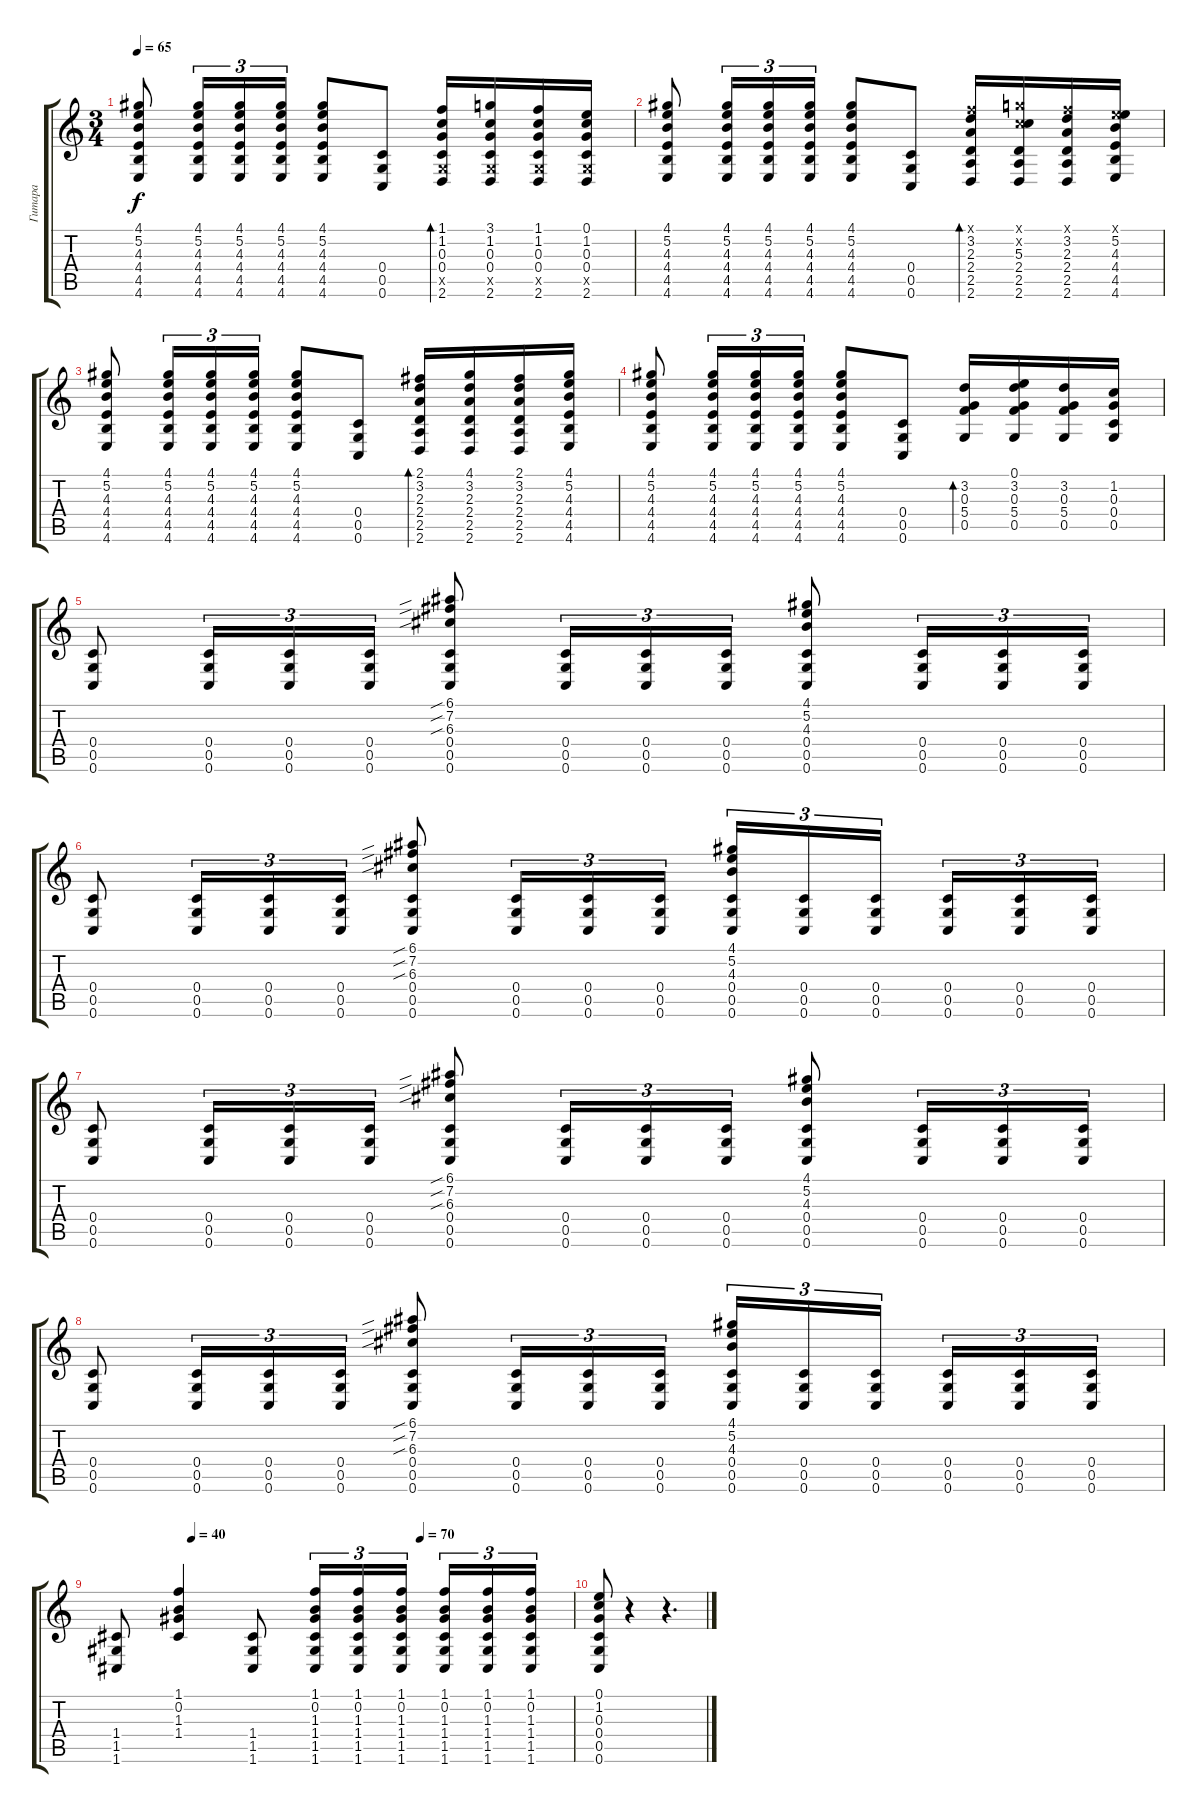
\track ("Гитара" "Гитара") {instrument acousticguitarsteel}
\staff {score tabs}
\tuning (E4 B3 G3 C3 G2 C2) {hide}
\ts (3 4)
\tempo 65
\clef g2
\ks c
(4.1 5.2 4.3 4.4 4.5 4.6).8{dy f} (4.1 5.2 4.3 4.4 4.5 4.6).16{tu (3 2)} (4.1 5.2 4.3 4.4 4.5 4.6).16{tu (3 2)} (4.1 5.2 4.3 4.4 4.5 4.6).16{tu (3 2)} (4.1 5.2 4.3 4.4 4.5 4.6).8 (0.4 0.5 0.6).8 (1.1 1.2 0.3 0.4 0.5{x} 2.6).16{bd 120} (3.1 1.2 0.3 0.4 0.5{x} 2.6).16 (1.1 1.2 0.3 0.4 0.5{x} 2.6).16 (0.1 1.2 0.3 0.4 0.5{x} 2.6).16 |
(4.1 5.2 4.3 4.4 4.5 4.6).8 (4.1 5.2 4.3 4.4 4.5 4.6).16{tu (3 2)} (4.1 5.2 4.3 4.4 4.5 4.6).16{tu (3 2)} (4.1 5.2 4.3 4.4 4.5 4.6).16{tu (3 2)} (4.1 5.2 4.3 4.4 4.5 4.6).8 (0.4 0.5 0.6).8 (1.1{x} 3.2 2.3 2.4 2.5 2.6).16{bd 120} (3.1{x} 1.2{x} 5.3 2.4 2.5 2.6).16 (1.1{x} 3.2 2.3 2.4 2.5 2.6).16 (0.1{x} 5.2 4.3 4.4 4.5 4.6).16 |
(4.1 5.2 4.3 4.4 4.5 4.6).8 (4.1 5.2 4.3 4.4 4.5 4.6).16{tu (3 2)} (4.1 5.2 4.3 4.4 4.5 4.6).16{tu (3 2)} (4.1 5.2 4.3 4.4 4.5 4.6).16{tu (3 2)} (4.1 5.2 4.3 4.4 4.5 4.6).8 (0.4 0.5 0.6).8 (2.1 3.2 2.3 2.4 2.5 2.6).16{bd 120} (4.1 3.2 2.3 2.4 2.5 2.6).16 (2.1 3.2 2.3 2.4 2.5 2.6).16 (4.1 5.2 4.3 4.4 4.5 4.6).16 |
(4.1 5.2 4.3 4.4 4.5 4.6).8 (4.1 5.2 4.3 4.4 4.5 4.6).16{tu (3 2)} (4.1 5.2 4.3 4.4 4.5 4.6).16{tu (3 2)} (4.1 5.2 4.3 4.4 4.5 4.6).16{tu (3 2)} (4.1 5.2 4.3 4.4 4.5 4.6).8 (0.4 0.5 0.6).8 (3.2 0.3 5.4 0.5).16{bd 120} (0.1 3.2 0.3 5.4 0.5).16 (3.2 0.3 5.4 0.5).16 (1.2 0.3 0.4 0.5).16 |
(0.4 0.5 0.6).8 (0.4 0.5 0.6).16{tu (3 2)} (0.4 0.5 0.6).16{tu (3 2)} (0.4 0.5 0.6).16{tu (3 2)} (6.1{sib} 7.2{sib} 6.3{sib} 0.4 0.5 0.6).8 (0.4 0.5 0.6).16{tu (3 2)} (0.4 0.5 0.6).16{tu (3 2)} (0.4 0.5 0.6).16{tu (3 2)} (4.1 5.2 4.3 0.4 0.5 0.6).8 (0.4 0.5 0.6).16{tu (3 2)} (0.4 0.5 0.6).16{tu (3 2)} (0.4 0.5 0.6).16{tu (3 2)} |
(0.4 0.5 0.6).8 (0.4 0.5 0.6).16{tu (3 2)} (0.4 0.5 0.6).16{tu (3 2)} (0.4 0.5 0.6).16{tu (3 2)} (6.1{sib} 7.2{sib} 6.3{sib} 0.4 0.5 0.6).8 (0.4 0.5 0.6).16{tu (3 2)} (0.4 0.5 0.6).16{tu (3 2)} (0.4 0.5 0.6).16{tu (3 2)} (4.1 5.2 4.3 0.4 0.5 0.6).16{tu (3 2)} (0.4 0.5 0.6).16{tu (3 2)} (0.4 0.5 0.6).16{tu (3 2) beam splitsecondary} (0.4 0.5 0.6).16{tu (3 2)} (0.4 0.5 0.6).16{tu (3 2)} (0.4 0.5 0.6).16{tu (3 2)} |
(0.4 0.5 0.6).8 (0.4 0.5 0.6).16{tu (3 2)} (0.4 0.5 0.6).16{tu (3 2)} (0.4 0.5 0.6).16{tu (3 2)} (6.1{sib} 7.2{sib} 6.3{sib} 0.4 0.5 0.6).8 (0.4 0.5 0.6).16{tu (3 2)} (0.4 0.5 0.6).16{tu (3 2)} (0.4 0.5 0.6).16{tu (3 2)} (4.1 5.2 4.3 0.4 0.5 0.6).8 (0.4 0.5 0.6).16{tu (3 2)} (0.4 0.5 0.6).16{tu (3 2)} (0.4 0.5 0.6).16{tu (3 2)} |
(0.4 0.5 0.6).8 (0.4 0.5 0.6).16{tu (3 2)} (0.4 0.5 0.6).16{tu (3 2)} (0.4 0.5 0.6).16{tu (3 2)} (6.1{sib} 7.2{sib} 6.3{sib} 0.4 0.5 0.6).8 (0.4 0.5 0.6).16{tu (3 2)} (0.4 0.5 0.6).16{tu (3 2)} (0.4 0.5 0.6).16{tu (3 2)} (4.1 5.2 4.3 0.4 0.5 0.6).16{tu (3 2)} (0.4 0.5 0.6).16{tu (3 2)} (0.4 0.5 0.6).16{tu (3 2) beam splitsecondary} (0.4 0.5 0.6).16{tu (3 2)} (0.4 0.5 0.6).16{tu (3 2)} (0.4 0.5 0.6).16{tu (3 2)} |
\tempo (40 0.16666666666666666)
\tempo (70 0.6666666666666666)
(1.4 1.5 1.6).8 (1.1 0.2 1.3 1.4).4 (1.4 1.5 1.6).8 (1.1 0.2 1.3 1.4 1.5 1.6).16{tu (3 2)} (1.1 0.2 1.3 1.4 1.5 1.6).16{tu (3 2)} (1.1 0.2 1.3 1.4 1.5 1.6).16{tu (3 2) beam splitsecondary} (1.1 0.2 1.3 1.4 1.5 1.6).16{tu (3 2)} (1.1 0.2 1.3 1.4 1.5 1.6).16{tu (3 2)} (1.1 0.2 1.3 1.4 1.5 1.6).16{tu (3 2)} |
(0.1 1.2 0.3 0.4 0.5 0.6).8{volume 16} r.4 r.4{d}
